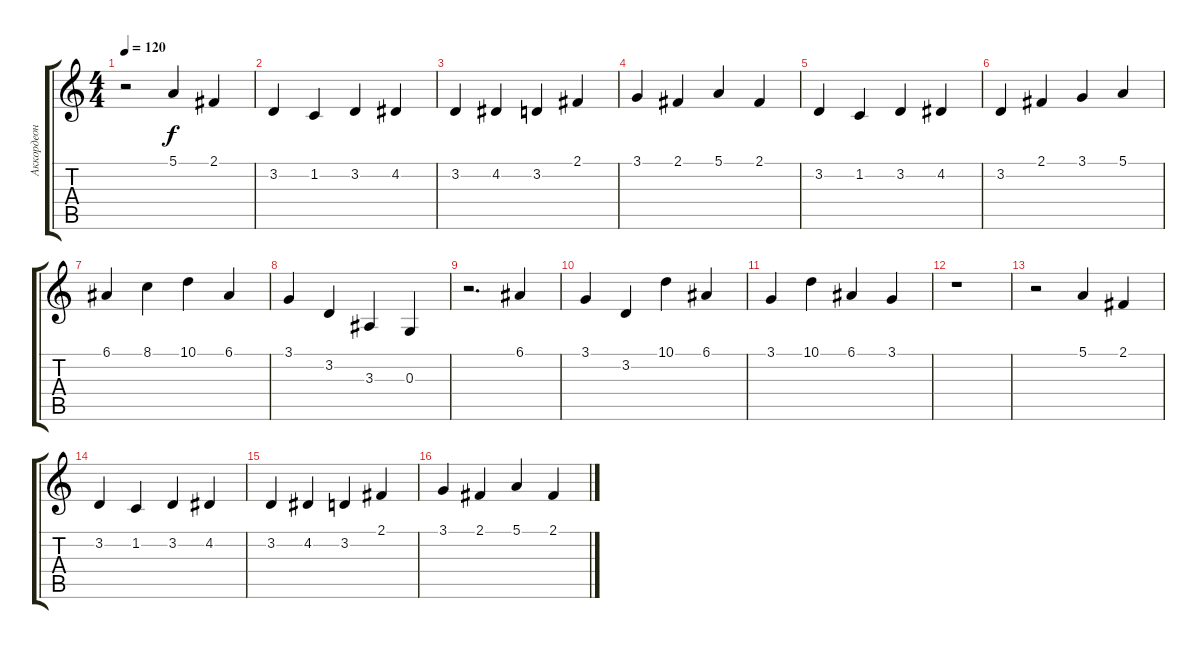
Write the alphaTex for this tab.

\track ("Аккордеон ПР " "Аккордеон ") {instrument accordion}
\staff {score tabs}
\tuning (E4 B3 G3 D3 A2 E2) {hide}
\ts (4 4)
\tempo 120
\clef g2
\ks c
r.2{dy f} 5.1.4 2.1.4 |
3.2.4 1.2.4 3.2.4 4.2.4 |
3.2.4 4.2.4 3.2.4 2.1.4 |
3.1.4 2.1.4 5.1.4 2.1.4 |
3.2.4 1.2.4 3.2.4 4.2.4 |
3.2.4 2.1.4 3.1.4 5.1.4 |
6.1.4 8.1.4 10.1.4 6.1.4 |
3.1.4 3.2.4 3.3.4 0.3.4 |
r.2{d} 6.1.4 |
3.1.4 3.2.4 10.1.4 6.1.4 |
3.1.4 10.1.4 6.1.4 3.1.4 |
r.1 |
r.2 5.1.4 2.1.4 |
3.2.4 1.2.4 3.2.4 4.2.4 |
3.2.4 4.2.4 3.2.4 2.1.4 |
3.1.4 2.1.4 5.1.4 2.1.4
